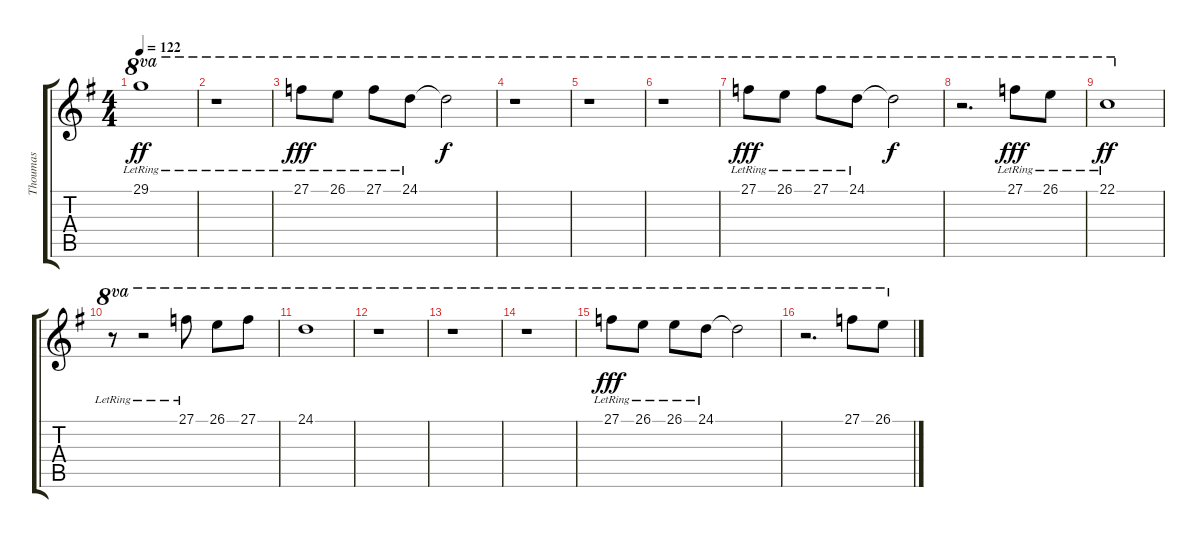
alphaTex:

\track ("Thoumas" "Thoumas") {instrument brightacousticpiano}
\staff {score tabs}
\tuning (D4 A3 F3 C3 G2 C2) {hide}
\ts (4 4)
\tempo 122
\clef g2
\ks g
29.1{lr}.1{ot 8va dy ff} |
r.1{ot 8va} |
27.1{lr}.8{ot 8va dy fff} 26.1{lr}.8{ot 8va} 27.1{lr}.8{ot 8va} 24.1{lr}.8{ot 8va} 24.1{t}.2{ot 8va dy f} |
r.1{ot 8va} |
r.1{ot 8va} |
r.1{ot 8va} |
27.1{lr}.8{ot 8va dy fff} 26.1{lr}.8{ot 8va} 27.1{lr}.8{ot 8va} 24.1{lr}.8{ot 8va} 24.1{t}.2{ot 8va dy f} |
r.2{d ot 8va} 27.1{lr}.8{ot 8va dy fff} 26.1{lr}.8{ot 8va} |
22.1{lr}.1{ot 8va dy ff} |
r.8{ot 8va} r.2{ot 8va} 27.1{lr}.8{ot 8va} 26.1.8{ot 8va} 27.1.8{ot 8va} |
24.1.1{ot 8va} |
r.1{ot 8va} |
r.1{ot 8va} |
r.1{ot 8va} |
27.1{lr}.8{ot 8va dy fff} 26.1{lr}.8{ot 8va} 26.1{lr}.8{ot 8va} 24.1{lr}.8{ot 8va} 24.1{t}.2{ot 8va} |
r.2{d ot 8va} 27.1.8{ot 8va} 26.1.8{ot 8va}
